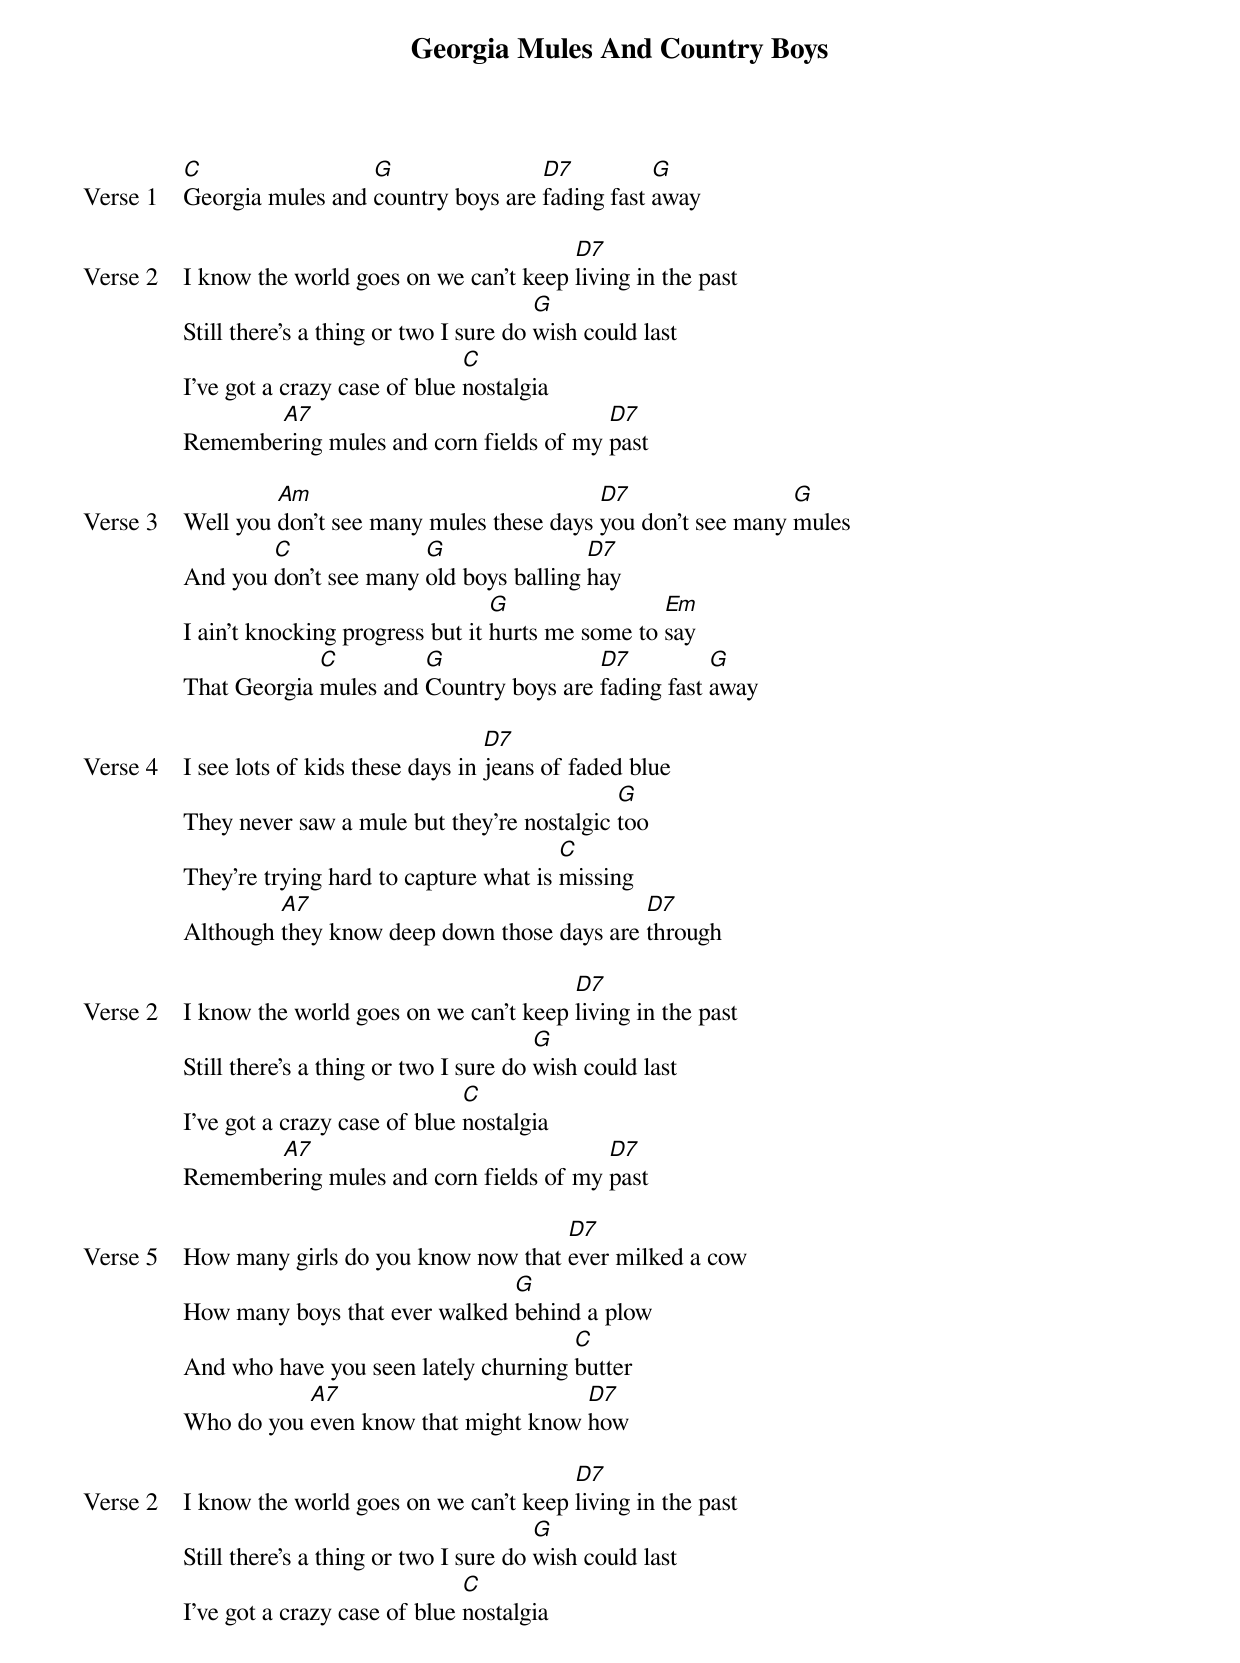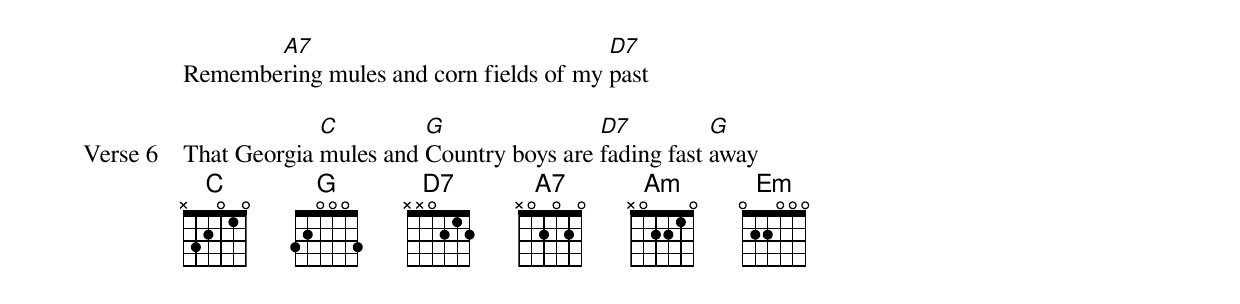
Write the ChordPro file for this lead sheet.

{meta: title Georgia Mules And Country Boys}
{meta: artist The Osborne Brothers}
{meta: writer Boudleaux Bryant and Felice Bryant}

{start_of_verse: Verse 1}
[C]Georgia mules and [G]country boys are [D7]fading fast [G]away
{end_of_verse}

{start_of_verse: Verse 2}
I know the world goes on we can’t keep [D7]living in the past
Still there's a thing or two I sure do [G]wish could last
I’ve got a crazy case of blue [C]nostalgia
Remembe[A7]ring mules and corn fields of my [D7]past
{end_of_verse}

{start_of_verse: Verse 3}
Well you [Am]don’t see many mules these days [D7]you don’t see many [G]mules
And you [C]don’t see many [G]old boys balling [D7]hay
I ain’t knocking progress but it [G]hurts me some to [Em]say
That Georgia [C]mules and [G]Country boys are [D7]fading fast [G]away
{end_of_verse}

{start_of_verse: Verse 4}
I see lots of kids these days in [D7]jeans of faded blue
They never saw a mule but they're nostalgic [G]too
They're trying hard to capture what is [C]missing
Although [A7]they know deep down those days are [D7]through
{end_of_verse}

{start_of_verse: Verse 2}
I know the world goes on we can’t keep [D7]living in the past
Still there's a thing or two I sure do [G]wish could last
I’ve got a crazy case of blue [C]nostalgia
Remembe[A7]ring mules and corn fields of my [D7]past
{end_of_verse}

{start_of_verse: Verse 5}
How many girls do you know now that [D7]ever milked a cow
How many boys that ever walked [G]behind a plow
And who have you seen lately churning [C]butter
Who do you [A7]even know that might know [D7]how
{end_of_verse}

{start_of_verse: Verse 2}
I know the world goes on we can’t keep [D7]living in the past
Still there's a thing or two I sure do [G]wish could last
I’ve got a crazy case of blue [C]nostalgia
Remembe[A7]ring mules and corn fields of my [D7]past
{end_of_verse}

{start_of_verse: Verse 6}
That Georgia [C]mules and [G]Country boys are [D7]fading fast [G]away
{end_of_verse}
